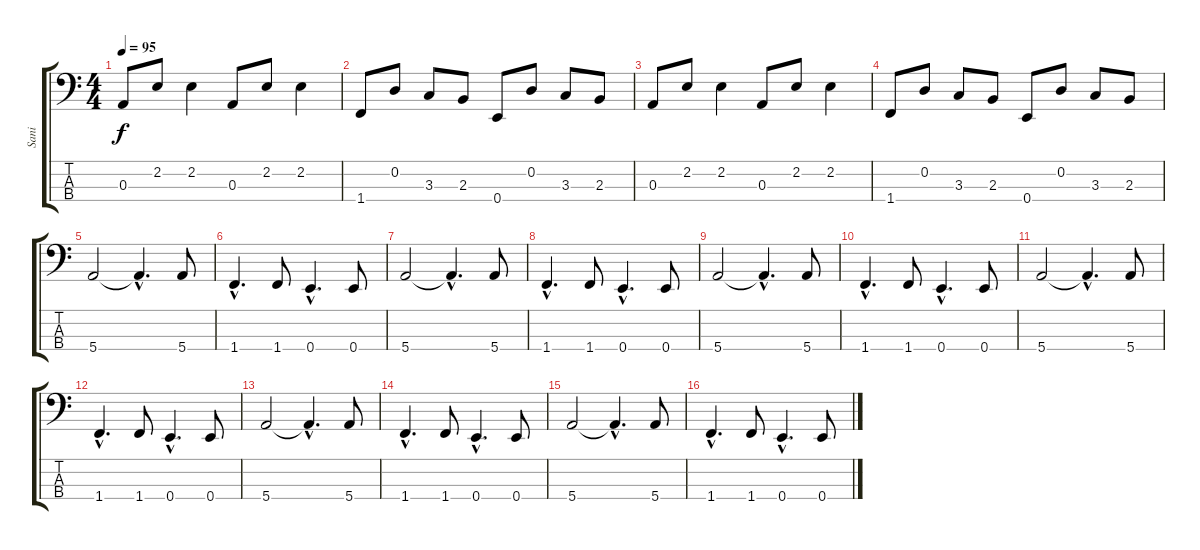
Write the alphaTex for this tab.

\track ("Sani" "Sani") {instrument electricbasspick}
\staff {score tabs}
\tuning (G2 D2 A1 E1) {hide}
\ts (4 4)
\tempo 95
\clef f4
\ks c
0.3.8{dy f} 2.2.8 2.2.4 0.3.8 2.2.8 2.2.4 |
1.4.8 0.2.8 3.3.8 2.3.8 0.4.8 0.2.8 3.3.8 2.3.8 |
0.3.8 2.2.8 2.2.4 0.3.8 2.2.8 2.2.4 |
1.4.8 0.2.8 3.3.8 2.3.8 0.4.8 0.2.8 3.3.8 2.3.8 |
5.4.2 5.4{hac t}.4{d} 5.4.8 |
1.4{hac}.4{d} 1.4.8 0.4{hac}.4{d} 0.4.8 |
5.4.2 5.4{hac t}.4{d} 5.4.8 |
1.4{hac}.4{d} 1.4.8 0.4{hac}.4{d} 0.4.8 |
5.4.2 5.4{hac t}.4{d} 5.4.8 |
1.4{hac}.4{d} 1.4.8 0.4{hac}.4{d} 0.4.8 |
5.4.2 5.4{hac t}.4{d} 5.4.8 |
1.4{hac}.4{d} 1.4.8 0.4{hac}.4{d} 0.4.8 |
5.4.2 5.4{hac t}.4{d} 5.4.8 |
1.4{hac}.4{d} 1.4.8 0.4{hac}.4{d} 0.4.8 |
5.4.2 5.4{hac t}.4{d} 5.4.8 |
1.4{hac}.4{d} 1.4.8 0.4{hac}.4{d} 0.4.8
